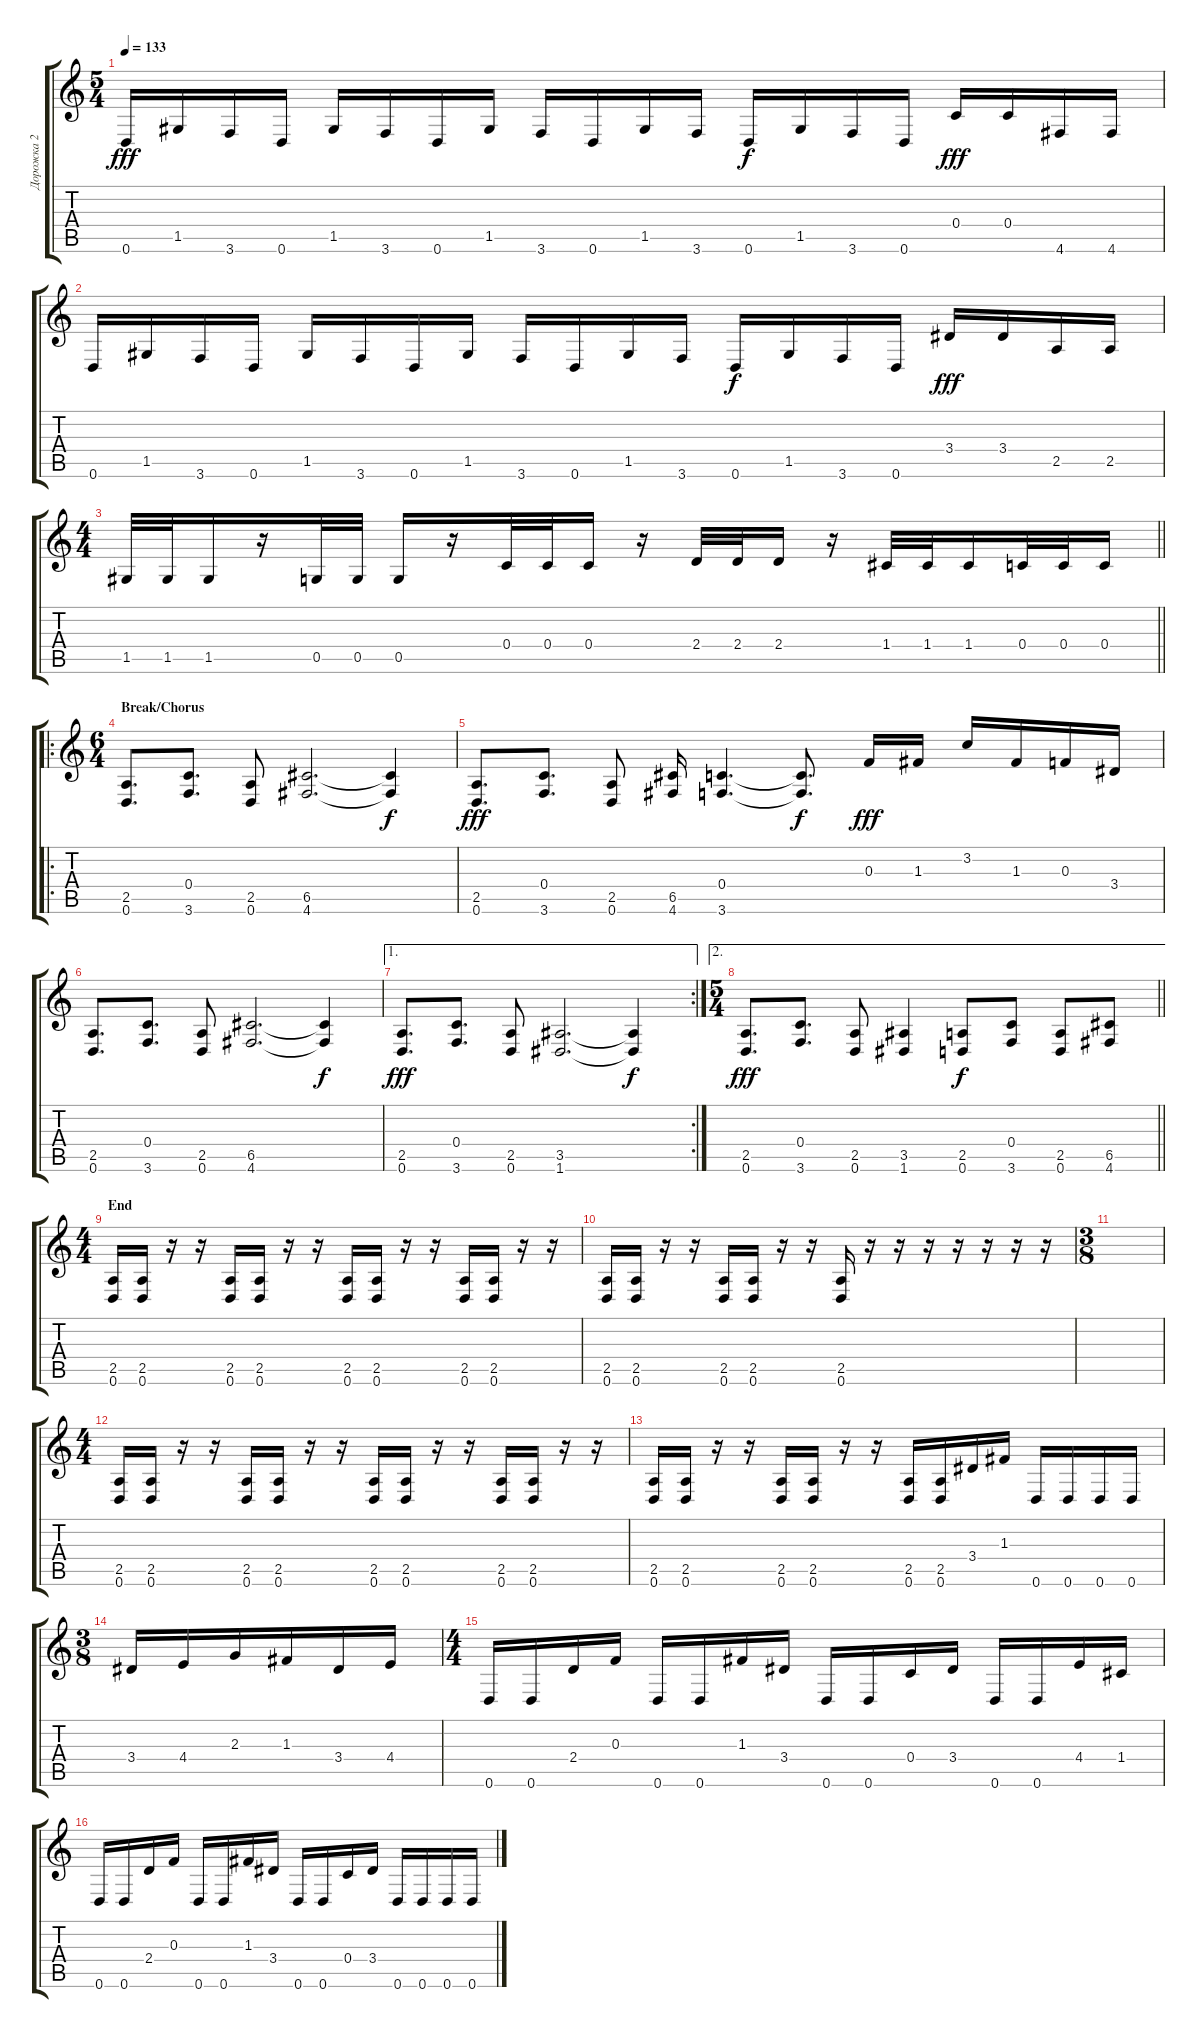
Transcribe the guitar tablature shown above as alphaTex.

\track ("Дорожка 2" "Дорожка 2") {instrument distortionguitar}
\staff {score tabs}
\tuning (D4 A3 F3 C3 G2 D2) {hide}
\ts (5 4)
\tempo 133
\clef g2
\ks c
0.6.16{dy fff} 1.5.16 3.6.16 0.6.16 1.5.16 3.6.16 0.6.16 1.5.16 3.6.16 0.6.16 1.5.16 3.6.16 0.6.16{dy f} 1.5.16 3.6.16 0.6.16 0.4.16{dy fff} 0.4.16 4.6.16 4.6.16 |
0.6.16 1.5.16 3.6.16 0.6.16 1.5.16 3.6.16 0.6.16 1.5.16 3.6.16 0.6.16 1.5.16 3.6.16 0.6.16{dy f} 1.5.16 3.6.16 0.6.16 3.4.16{dy fff} 3.4.16 2.5.16 2.5.16 |
\ts (4 4)
\barLineRight lightlight
1.5.32 1.5.32 1.5.16 r.16 0.5.32 0.5.32 0.5.16 r.16 0.4.32 0.4.32 0.4.16 r.16 2.4.32 2.4.32 2.4.16 r.16 1.4.32 1.4.32 1.4.16 0.4.32 0.4.32 0.4.16 |
\ro
\ts (6 4)
\section ("" "Break/Chorus")
(2.5 0.6).8{d} (0.4 3.6).8{d} (2.5 0.6).8 (6.5 4.6).2{d} (6.5{t} 4.6{t}).4{dy f} |
(2.5 0.6).8{d dy fff} (0.4 3.6).8{d} (2.5 0.6).8 (6.5 4.6).16 (0.4 3.6).4{d} (0.4{t} 3.6{t}).8{d dy f} 0.3.16{dy fff} 1.3.16 3.2.16 1.3.16 0.3.16 3.4.16 |
(2.5 0.6).8{d} (0.4 3.6).8{d} (2.5 0.6).8 (6.5 4.6).2{d} (6.5{t} 4.6{t}).4{dy f} |
\ae 1
\rc 2
(2.5 0.6).8{d dy fff} (0.4 3.6).8{d} (2.5 0.6).8 (3.5 1.6).2{d} (3.5{t} 1.6{t}).4{dy f} |
\ae 2
\ts (5 4)
\barLineRight lightlight
(2.5 0.6).8{d dy fff} (0.4 3.6).8{d} (2.5 0.6).8 (3.5 1.6).4 (2.5 0.6).8{dy f} (0.4 3.6).8 (2.5 0.6).8 (6.5 4.6).8 |
\ts (4 4)
\section ("" "End")
(2.5 0.6).16 (2.5 0.6).16 r.16 r.16 (2.5 0.6).16 (2.5 0.6).16 r.16 r.16 (2.5 0.6).16 (2.5 0.6).16 r.16 r.16 (2.5 0.6).16 (2.5 0.6).16 r.16 r.16 |
(2.5 0.6).16 (2.5 0.6).16 r.16 r.16 (2.5 0.6).16 (2.5 0.6).16 r.16 r.16 (2.5 0.6).16 r.16 r.16 r.16 r.16 r.16 r.16 r.16 |
\ts (3 8)
|
\ts (4 4)
(2.5 0.6).16 (2.5 0.6).16 r.16 r.16 (2.5 0.6).16 (2.5 0.6).16 r.16 r.16 (2.5 0.6).16 (2.5 0.6).16 r.16 r.16 (2.5 0.6).16 (2.5 0.6).16 r.16 r.16 |
(2.5 0.6).16 (2.5 0.6).16 r.16 r.16 (2.5 0.6).16 (2.5 0.6).16 r.16 r.16 (2.5 0.6).16 (2.5 0.6).16 3.4.16 1.3.16 0.6.16 0.6.16 0.6.16 0.6.16 |
\ts (3 8)
3.4.16 4.4.16 2.3.16 1.3.16 3.4.16 4.4.16 |
\ts (4 4)
0.6.16 0.6.16 2.4.16 0.3.16 0.6.16 0.6.16 1.3.16 3.4.16 0.6.16 0.6.16 0.4.16 3.4.16 0.6.16 0.6.16 4.4.16 1.4.16 |
0.6.16 0.6.16 2.4.16 0.3.16 0.6.16 0.6.16 1.3.16 3.4.16 0.6.16 0.6.16 0.4.16 3.4.16 0.6.16 0.6.16 0.6.16 0.6.16
